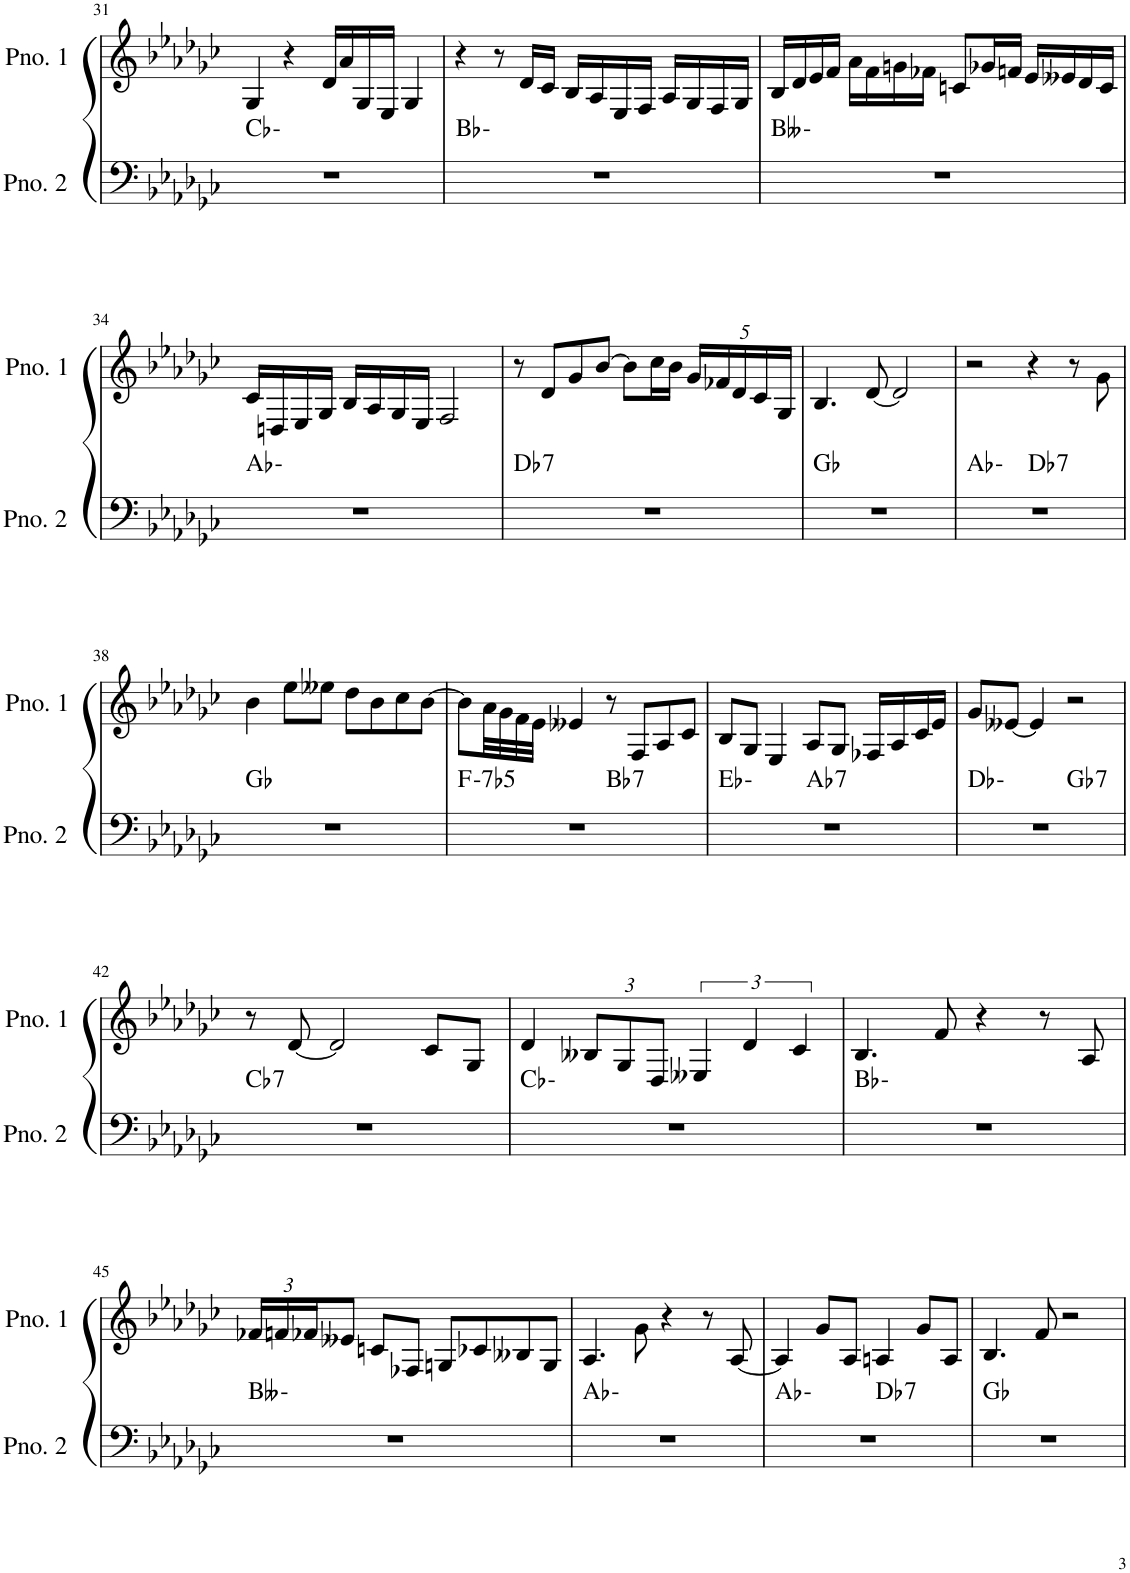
**kern	**harte	**kern
*part2	*part2	*part1
*staff2	*	*staff1
*I"ピアノ 2	*	*I"ピアノ 1
!!LO:PB:g=z
*clefF4	*	*clefG2
*k[b-e-a-d-g-c-]	*	*k[b-e-a-d-g-c-]
*M4/4	*	*M4/4
=31	=31	=31
1r	Cb:min	4G-/
.	.	4r
.	.	16d-/LL
.	.	16a-/
.	.	16G-/
.	.	16E-/JJ
.	.	4G-/
=32	=32	=32
1r	Bb:min	4r
.	.	8r
.	.	16d-/LL
.	.	16c-/JJ
.	.	16B-/LL
.	.	16A-/
.	.	16E-/
.	.	16F/JJ
.	.	16A-/LL
.	.	16G-/
.	.	16F/
.	.	16G-/JJ
=33	=33	=33
1r	Bbb:min	16B-/LL
.	.	16d-/
.	.	16e-/
.	.	16f/JJ
.	.	16a-\LL
.	.	16f\
.	.	16gn\
.	.	16f-X\JJ
.	.	8cn/L
.	.	16g-X/L
.	.	16fn/JJ
.	.	16e-/LL
.	.	16e--X/
.	.	16d-/
.	.	16c/JJ
!!LO:LB:g=z
=34	=34	=34
1r	Ab:min	16c-/LL
.	.	16Dn/
.	.	16E-/
.	.	16G-/JJ
.	.	16B-/LL
.	.	16A-/
.	.	16G-/
.	.	16E-/JJ
.	.	2F/
=35	=35	=35
!	!LO:H:kt=7	!
1r	Db:7	8r
.	.	8d-/L
.	.	8g-/
.	.	[8b-/J
.	.	8b-\L]
.	.	16cc-\L
.	.	16b-\JJ
*	*	*Xbrackettup
.	.	20g-/LL
.	.	20f-X/
.	.	20d-/
.	.	20c-/
.	.	20G-/JJ
=36	=36	=36
1r	Gb:maj	4.B-/
.	.	[8d-/
.	.	2d-/]
=37	=37	=37
*^	*	*
1r	2ryy	Ab:min	2r
!	!	!LO:H:kt=7	!
.	2ryy	Db:7	4r
.	.	.	8r
.	.	.	8g-\
*v	*v	*	*
!!LO:LB:g=z
=38	=38	=38
1r	Gb:maj	4b-\
.	.	8ee-\L
.	.	8ee--X\J
.	.	8dd-\L
.	.	8b-\
.	.	8cc-\
.	.	[8b-\J
=39	=39	=39
!	!LO:H:kt=-7b5	!
*^	*	*
1r	2ryy	F:hdim7	8b-\L]
.	.	.	32a-\LL
.	.	.	32g-\
.	.	.	32f\
.	.	.	32e-\JJJ
.	.	.	4e--X/
!	!	!LO:H:kt=7	!
.	2ryy	Bb:7	8r
.	.	.	8F/L
.	.	.	8A-/
.	.	.	8c-/J
=40	=40	=40	=40
1r	2ryy	Eb:min	8B-/L
.	.	.	8G-/J
.	.	.	4E-/
!	!	!LO:H:kt=7	!
.	2ryy	Ab:7	8A-/L
.	.	.	8G-/J
.	.	.	16F-X/LL
.	.	.	16A-/
.	.	.	16c-/
.	.	.	16e-/JJ
=41	=41	=41	=41
1r	2ryy	Db:min	8g-/L
.	.	.	[8e--X/J
.	.	.	4e--/]
!	!	!LO:H:kt=7	!
.	2ryy	Gb:7	2r
!!LO:LB:g=z
=42	=42	=42	=42
!	!	!LO:H:kt=7	!
*v	*v	*	*
1r	Cb:7	8r
.	.	[8d-/
.	.	2d-/]
.	.	8c-/L
.	.	8G-/J
=43	=43	=43
1r	Cb:min	4d-/
.	.	12B--X/L
.	.	12G-/
.	.	12D-/J
*	*	*brackettup
.	.	6E--X/
.	.	6d-/
.	.	6c-/
=44	=44	=44
1r	Bb:min	4.B-/
.	.	8f/
.	.	4r
.	.	8r
.	.	8A-/
!!LO:LB:g=z
=45	=45	=45
*	*	*Xbrackettup
1r	Bbb:min	24f-X/LL
.	.	24fn/
.	.	24f-X/J
.	.	8e--X/J
.	.	8cn/L
.	.	8F-X/J
.	.	8Gn/L
.	.	8c-X/
.	.	8B--X/
.	.	8G/J
=46	=46	=46
1r	Ab:min	4.A-/
.	.	8g-\
.	.	4r
.	.	8r
.	.	[8A-/
=47	=47	=47
*^	*	*
1r	2ryy	Ab:min	4A-/]
.	.	.	8g-/L
.	.	.	8A-/J
!	!	!LO:H:kt=7	!
.	2ryy	Db:7	4An/
.	.	.	8g-/L
.	.	.	8A/J
*v	*v	*	*
=48	=48	=48
1r	Gb:maj	4.B-/
.	.	8f/
.	.	2r
=	=	=
*-	*-	*-
